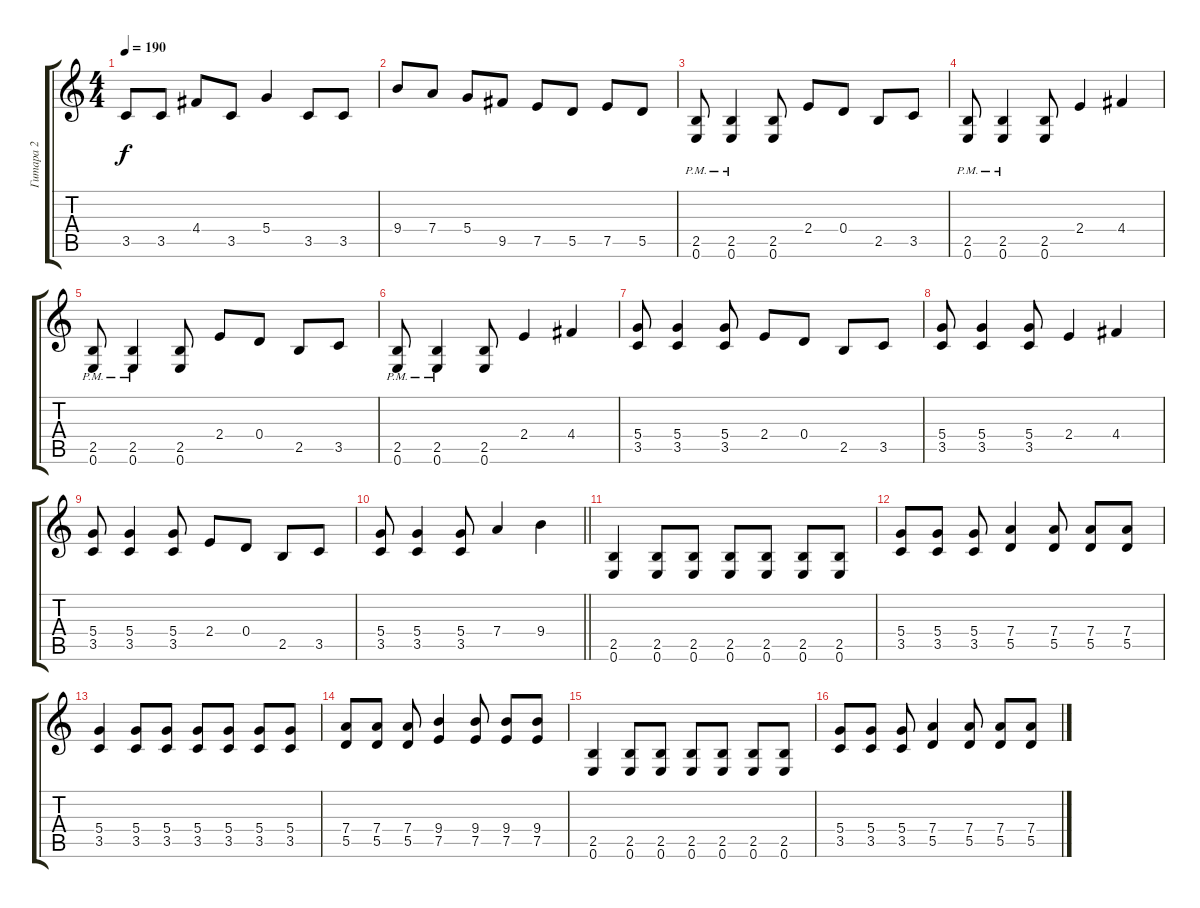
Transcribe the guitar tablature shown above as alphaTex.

\track ("Гитара 2" "Гитара 2") {instrument distortionguitar}
\staff {score tabs}
\tuning (E4 B3 G3 D3 A2 E2) {hide}
\ts (4 4)
\tempo 190
\clef g2
\ks c
3.5.8{dy f} 3.5.8 4.4.8 3.5.8 5.4.4 3.5.8 3.5.8 |
9.4.8 7.4.8 5.4.8 9.5.8 7.5.8 5.5.8 7.5.8 5.5.8 |
(2.5{pm} 0.6{pm}).8 (2.5{pm} 0.6{pm}).4 (2.5 0.6).8 2.4.8 0.4.8 2.5.8 3.5.8 |
(2.5 0.6{pm}).8 (2.5{pm} 0.6{pm}).4 (2.5 0.6).8 2.4.4 4.4.4 |
(2.5{pm} 0.6{pm}).8 (2.5{pm} 0.6{pm}).4 (2.5 0.6).8 2.4.8 0.4.8 2.5.8 3.5.8 |
(2.5{pm} 0.6{pm}).8 (2.5{pm} 0.6{pm}).4 (2.5 0.6).8 2.4.4 4.4.4 |
(5.4 3.5).8 (5.4 3.5).4 (5.4 3.5).8 2.4.8 0.4.8 2.5.8 3.5.8 |
(5.4 3.5).8 (5.4 3.5).4 (5.4 3.5).8 2.4.4 4.4.4 |
(5.4 3.5).8 (5.4 3.5).4 (5.4 3.5).8 2.4.8 0.4.8 2.5.8 3.5.8 |
\barLineRight lightlight
(5.4 3.5).8 (5.4 3.5).4 (5.4 3.5).8 7.4.4 9.4.4 |
(2.5 0.6).4 (2.5 0.6).8 (2.5 0.6).8 (2.5 0.6).8 (2.5 0.6).8 (2.5 0.6).8 (2.5 0.6).8 |
(5.4 3.5).8 (5.4 3.5).8 (5.4 3.5).8 (7.4 5.5).4 (7.4 5.5).8 (7.4 5.5).8 (7.4 5.5).8 |
(5.4 3.5).4 (5.4 3.5).8 (5.4 3.5).8 (5.4 3.5).8 (5.4 3.5).8 (5.4 3.5).8 (5.4 3.5).8 |
(7.4 5.5).8 (7.4 5.5).8 (7.4 5.5).8 (9.4 7.5).4 (9.4 7.5).8 (9.4 7.5).8 (9.4 7.5).8 |
(2.5 0.6).4 (2.5 0.6).8 (2.5 0.6).8 (2.5 0.6).8 (2.5 0.6).8 (2.5 0.6).8 (2.5 0.6).8 |
(5.4 3.5).8 (5.4 3.5).8 (5.4 3.5).8 (7.4 5.5).4 (7.4 5.5).8 (7.4 5.5).8 (7.4 5.5).8
